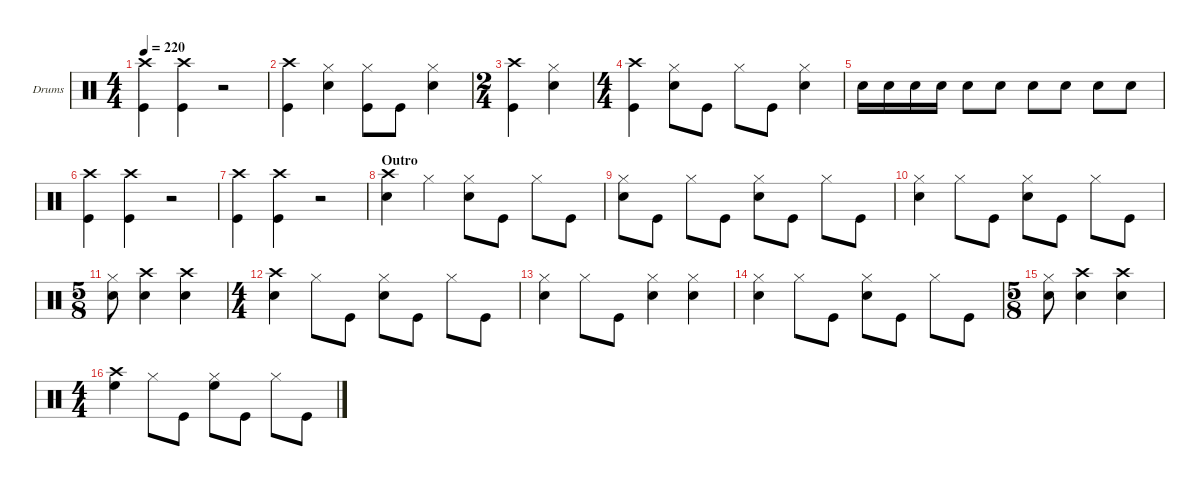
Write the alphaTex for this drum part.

\hideDynamics
\bracketExtendMode groupsimilarinstruments
\firstSystemTrackNameOrientation horizontal
\otherSystemsTrackNameOrientation horizontal
\track ("Drumkit" "Drums") {multiBarRest instrument percussion}
\staff {score}
\articulation defaults
\ts (4 4)
\tempo 220
\clef neutral
\ks c
("Kick (hit)" "Crash high (hit)").4{dy fff} ("Kick (hit)" "Crash high (hit)").4 r.2 |
("Kick (hit)" "Crash high (hit)").4 ("Snare (hit) 2" "Hi-Hat (closed)").4 ("Kick (hit)" "Hi-Hat (closed)").8 "Kick (hit)".8 ("Hi-Hat (closed)" "Snare (hit) 2").4 |
\ts (2 4)
("Kick (hit)" "Crash high (hit)").4 ("Snare (hit) 2" "Hi-Hat (closed)").4 |
\ts (4 4)
("Kick (hit)" "Crash high (hit)").4 ("Snare (hit) 2" "Hi-Hat (closed)").8 "Kick (hit)".8 "Hi-Hat (closed)".8 "Kick (hit)".8 ("Snare (hit) 2" "Hi-Hat (closed)").4 |
"Snare (hit) 2".16 "Snare (hit) 2".16 "Snare (hit) 2".16 "Snare (hit) 2".16 "Snare (hit) 2".8 "Snare (hit) 2".8 "Snare (hit) 2".8 "Snare (hit) 2".8 "Snare (hit) 2".8 "Snare (hit) 2".8 |
("Kick (hit)" "Crash high (hit)").4 ("Crash high (hit)" "Kick (hit)").4 r.2 |
("Crash high (hit)" "Kick (hit)").4 ("Crash high (hit)" "Kick (hit)").4 r.2 |
\section ("" "Outro")
("Snare (hit) 2" "Crash high (hit)").4 "Hi-Hat (closed)".4 ("Snare (hit) 2" "Hi-Hat (closed)").8 "Kick (hit)".8 "Hi-Hat (closed)".8 "Kick (hit)".8 |
("Snare (hit) 2" "Hi-Hat (closed)").8 "Kick (hit)".8 "Hi-Hat (closed)".8 "Kick (hit)".8 ("Snare (hit) 2" "Hi-Hat (closed)").8 "Kick (hit)".8 "Hi-Hat (closed)".8 "Kick (hit)".8 |
("Snare (hit) 2" "Hi-Hat (closed)").4 "Hi-Hat (closed)".8 "Kick (hit)".8 ("Snare (hit) 2" "Hi-Hat (closed)").8 "Kick (hit)".8 "Hi-Hat (closed)".8 "Kick (hit)".8 |
\ts (5 8)
("Hi-Hat (closed)" "Snare (hit) 2").8 ("Snare (hit) 2" "Crash high (hit)").4 ("Crash high (hit)" "Snare (hit) 2").4 |
\ts (4 4)
("Crash high (hit)" "Snare (hit) 2").4 "Hi-Hat (closed)".8 "Kick (hit)".8 ("Hi-Hat (closed)" "Snare (hit) 2").8 "Kick (hit)".8 "Hi-Hat (closed)".8 "Kick (hit)".8 |
("Snare (hit) 2" "Hi-Hat (closed)").4 "Hi-Hat (closed)".8 "Kick (hit)".8 ("Hi-Hat (closed)" "Snare (hit) 2").4 ("Snare (hit) 2" "Hi-Hat (closed)").4 |
("Snare (hit) 2" "Hi-Hat (closed)").4 "Hi-Hat (closed)".8 "Kick (hit)".8 ("Snare (hit) 2" "Hi-Hat (closed)").8 "Kick (hit)".8 "Hi-Hat (closed)".8 "Kick (hit)".8 |
\ts (5 8)
("Snare (hit) 2" "Hi-Hat (closed)").8 ("Snare (hit) 2" "Crash high (hit)").4 ("Snare (hit) 2" "Crash high (hit)").4 |
\ts (4 4)
("High Floor Tom (hit)" "Crash high (hit)").4 "Hi-Hat (closed)".8 "Kick (hit)".8 ("High Floor Tom (hit)" "Hi-Hat (closed)").8 "Kick (hit)".8 "Hi-Hat (closed)".8 "Kick (hit)".8
